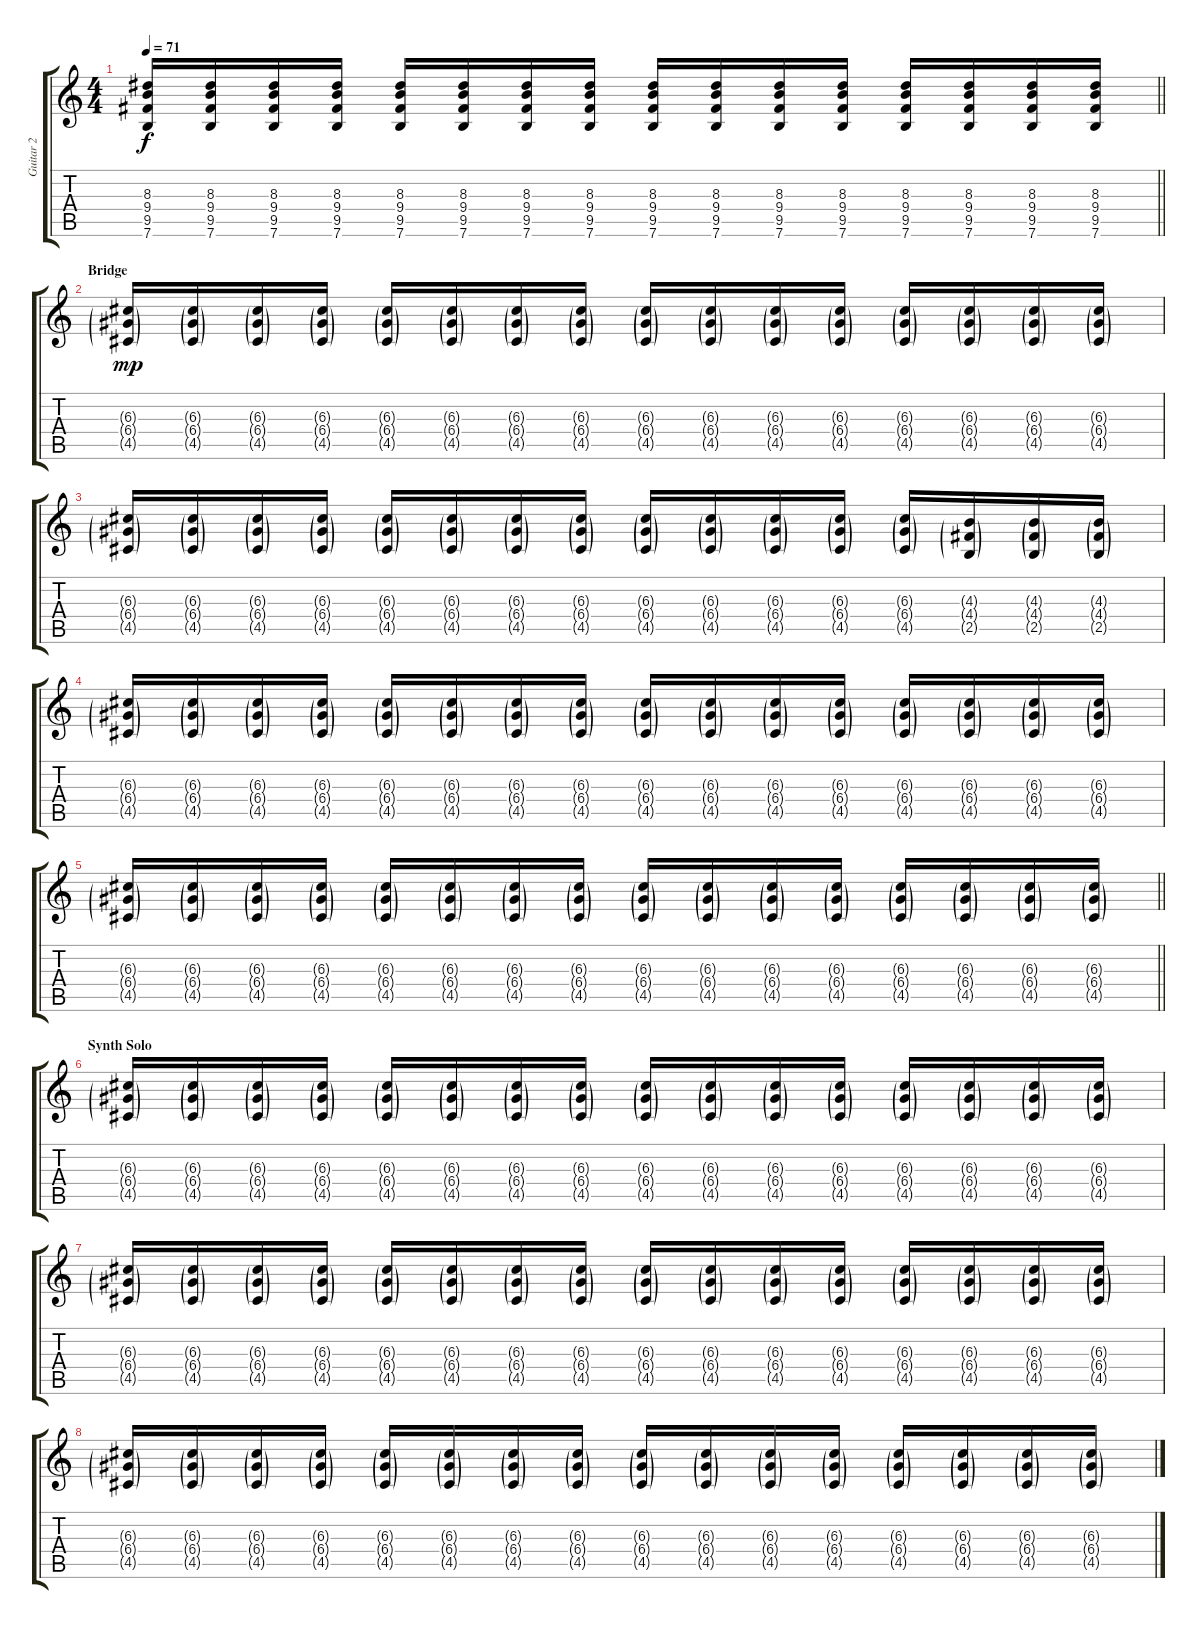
\track ("Guitar 2" "Guitar 2") {instrument distortionguitar}
\staff {score tabs}
\tuning (E4 B3 G3 D3 A2 E2) {hide}
\ts (4 4)
\tempo 71
\clef g2
\barLineRight lightlight
\ks c
(8.3 9.4 9.5 7.6).16{dy f} (8.3 9.4 9.5 7.6).16 (8.3 9.4 9.5 7.6).16 (8.3 9.4 9.5 7.6).16 (8.3 9.4 9.5 7.6).16 (8.3 9.4 9.5 7.6).16 (8.3 9.4 9.5 7.6).16 (8.3 9.4 9.5 7.6).16 (8.3 9.4 9.5 7.6).16 (8.3 9.4 9.5 7.6).16 (8.3 9.4 9.5 7.6).16 (8.3 9.4 9.5 7.6).16 (8.3 9.4 9.5 7.6).16 (8.3 9.4 9.5 7.6).16 (8.3 9.4 9.5 7.6).16 (8.3 9.4 9.5 7.6).16 |
\section ("" "Bridge")
(6.3{g} 6.4{g} 4.5{g}).16{dy mp} (6.3{g} 6.4{g} 4.5{g}).16 (6.3{g} 6.4{g} 4.5{g}).16 (6.3{g} 6.4{g} 4.5{g}).16 (6.3{g} 6.4{g} 4.5{g}).16 (6.3{g} 6.4{g} 4.5{g}).16 (6.3{g} 6.4{g} 4.5{g}).16 (6.3{g} 6.4{g} 4.5{g}).16 (6.3{g} 6.4{g} 4.5{g}).16 (6.3{g} 6.4{g} 4.5{g}).16 (6.3{g} 6.4{g} 4.5{g}).16 (6.3{g} 6.4{g} 4.5{g}).16 (6.3{g} 6.4{g} 4.5{g}).16 (6.3{g} 6.4{g} 4.5{g}).16 (6.3{g} 6.4{g} 4.5{g}).16 (6.3{g} 6.4{g} 4.5{g}).16 |
(6.3{g} 6.4{g} 4.5{g}).16 (6.3{g} 6.4{g} 4.5{g}).16 (6.3{g} 6.4{g} 4.5{g}).16 (6.3{g} 6.4{g} 4.5{g}).16 (6.3{g} 6.4{g} 4.5{g}).16 (6.3{g} 6.4{g} 4.5{g}).16 (6.3{g} 6.4{g} 4.5{g}).16 (6.3{g} 6.4{g} 4.5{g}).16 (6.3{g} 6.4{g} 4.5{g}).16 (6.3{g} 6.4{g} 4.5{g}).16 (6.3{g} 6.4{g} 4.5{g}).16 (6.3{g} 6.4{g} 4.5{g}).16 (6.3{g} 6.4{g} 4.5{g}).16 (4.3{g} 4.4{g} 2.5{g}).16 (4.3{g} 4.4{g} 2.5{g}).16 (4.3{g} 4.4{g} 2.5{g}).16 |
(6.3{g} 6.4{g} 4.5{g}).16 (6.3{g} 6.4{g} 4.5{g}).16 (6.3{g} 6.4{g} 4.5{g}).16 (6.3{g} 6.4{g} 4.5{g}).16 (6.3{g} 6.4{g} 4.5{g}).16 (6.3{g} 6.4{g} 4.5{g}).16 (6.3{g} 6.4{g} 4.5{g}).16 (6.3{g} 6.4{g} 4.5{g}).16 (6.3{g} 6.4{g} 4.5{g}).16 (6.3{g} 6.4{g} 4.5{g}).16 (6.3{g} 6.4{g} 4.5{g}).16 (6.3{g} 6.4{g} 4.5{g}).16 (6.3{g} 6.4{g} 4.5{g}).16 (6.3{g} 6.4{g} 4.5{g}).16 (6.3{g} 6.4{g} 4.5{g}).16 (6.3{g} 6.4{g} 4.5{g}).16 |
\barLineRight lightlight
(6.3{g} 6.4{g} 4.5{g}).16 (6.3{g} 6.4{g} 4.5{g}).16 (6.3{g} 6.4{g} 4.5{g}).16 (6.3{g} 6.4{g} 4.5{g}).16 (6.3{g} 6.4{g} 4.5{g}).16 (6.3{g} 6.4{g} 4.5{g}).16 (6.3{g} 6.4{g} 4.5{g}).16 (6.3{g} 6.4{g} 4.5{g}).16 (6.3{g} 6.4{g} 4.5{g}).16 (6.3{g} 6.4{g} 4.5{g}).16 (6.3{g} 6.4{g} 4.5{g}).16 (6.3{g} 6.4{g} 4.5{g}).16 (6.3{g} 6.4{g} 4.5{g}).16 (6.3{g} 6.4{g} 4.5{g}).16 (6.3{g} 6.4{g} 4.5{g}).16 (6.3{g} 6.4{g} 4.5{g}).16 |
\section ("" "Synth Solo")
(6.3{g} 6.4{g} 4.5{g}).16 (6.3{g} 6.4{g} 4.5{g}).16 (6.3{g} 6.4{g} 4.5{g}).16 (6.3{g} 6.4{g} 4.5{g}).16 (6.3{g} 6.4{g} 4.5{g}).16 (6.3{g} 6.4{g} 4.5{g}).16 (6.3{g} 6.4{g} 4.5{g}).16 (6.3{g} 6.4{g} 4.5{g}).16 (6.3{g} 6.4{g} 4.5{g}).16 (6.3{g} 6.4{g} 4.5{g}).16 (6.3{g} 6.4{g} 4.5{g}).16 (6.3{g} 6.4{g} 4.5{g}).16 (6.3{g} 6.4{g} 4.5{g}).16 (6.3{g} 6.4{g} 4.5{g}).16 (6.3{g} 6.4{g} 4.5{g}).16 (6.3{g} 6.4{g} 4.5{g}).16 |
(6.3{g} 6.4{g} 4.5{g}).16 (6.3{g} 6.4{g} 4.5{g}).16 (6.3{g} 6.4{g} 4.5{g}).16 (6.3{g} 6.4{g} 4.5{g}).16 (6.3{g} 6.4{g} 4.5{g}).16 (6.3{g} 6.4{g} 4.5{g}).16 (6.3{g} 6.4{g} 4.5{g}).16 (6.3{g} 6.4{g} 4.5{g}).16 (6.3{g} 6.4{g} 4.5{g}).16 (6.3{g} 6.4{g} 4.5{g}).16 (6.3{g} 6.4{g} 4.5{g}).16 (6.3{g} 6.4{g} 4.5{g}).16 (6.3{g} 6.4{g} 4.5{g}).16 (6.3{g} 6.4{g} 4.5{g}).16 (6.3{g} 6.4{g} 4.5{g}).16 (6.3{g} 6.4{g} 4.5{g}).16 |
(6.3{g} 6.4{g} 4.5{g}).16 (6.3{g} 6.4{g} 4.5{g}).16 (6.3{g} 6.4{g} 4.5{g}).16 (6.3{g} 6.4{g} 4.5{g}).16 (6.3{g} 6.4{g} 4.5{g}).16 (6.3{g} 6.4{g} 4.5{g}).16 (6.3{g} 6.4{g} 4.5{g}).16 (6.3{g} 6.4{g} 4.5{g}).16 (6.3{g} 6.4{g} 4.5{g}).16 (6.3{g} 6.4{g} 4.5{g}).16 (6.3{g} 6.4{g} 4.5{g}).16 (6.3{g} 6.4{g} 4.5{g}).16 (6.3{g} 6.4{g} 4.5{g}).16 (6.3{g} 6.4{g} 4.5{g}).16 (6.3{g} 6.4{g} 4.5{g}).16 (6.3{g} 6.4{g} 4.5{g}).16
